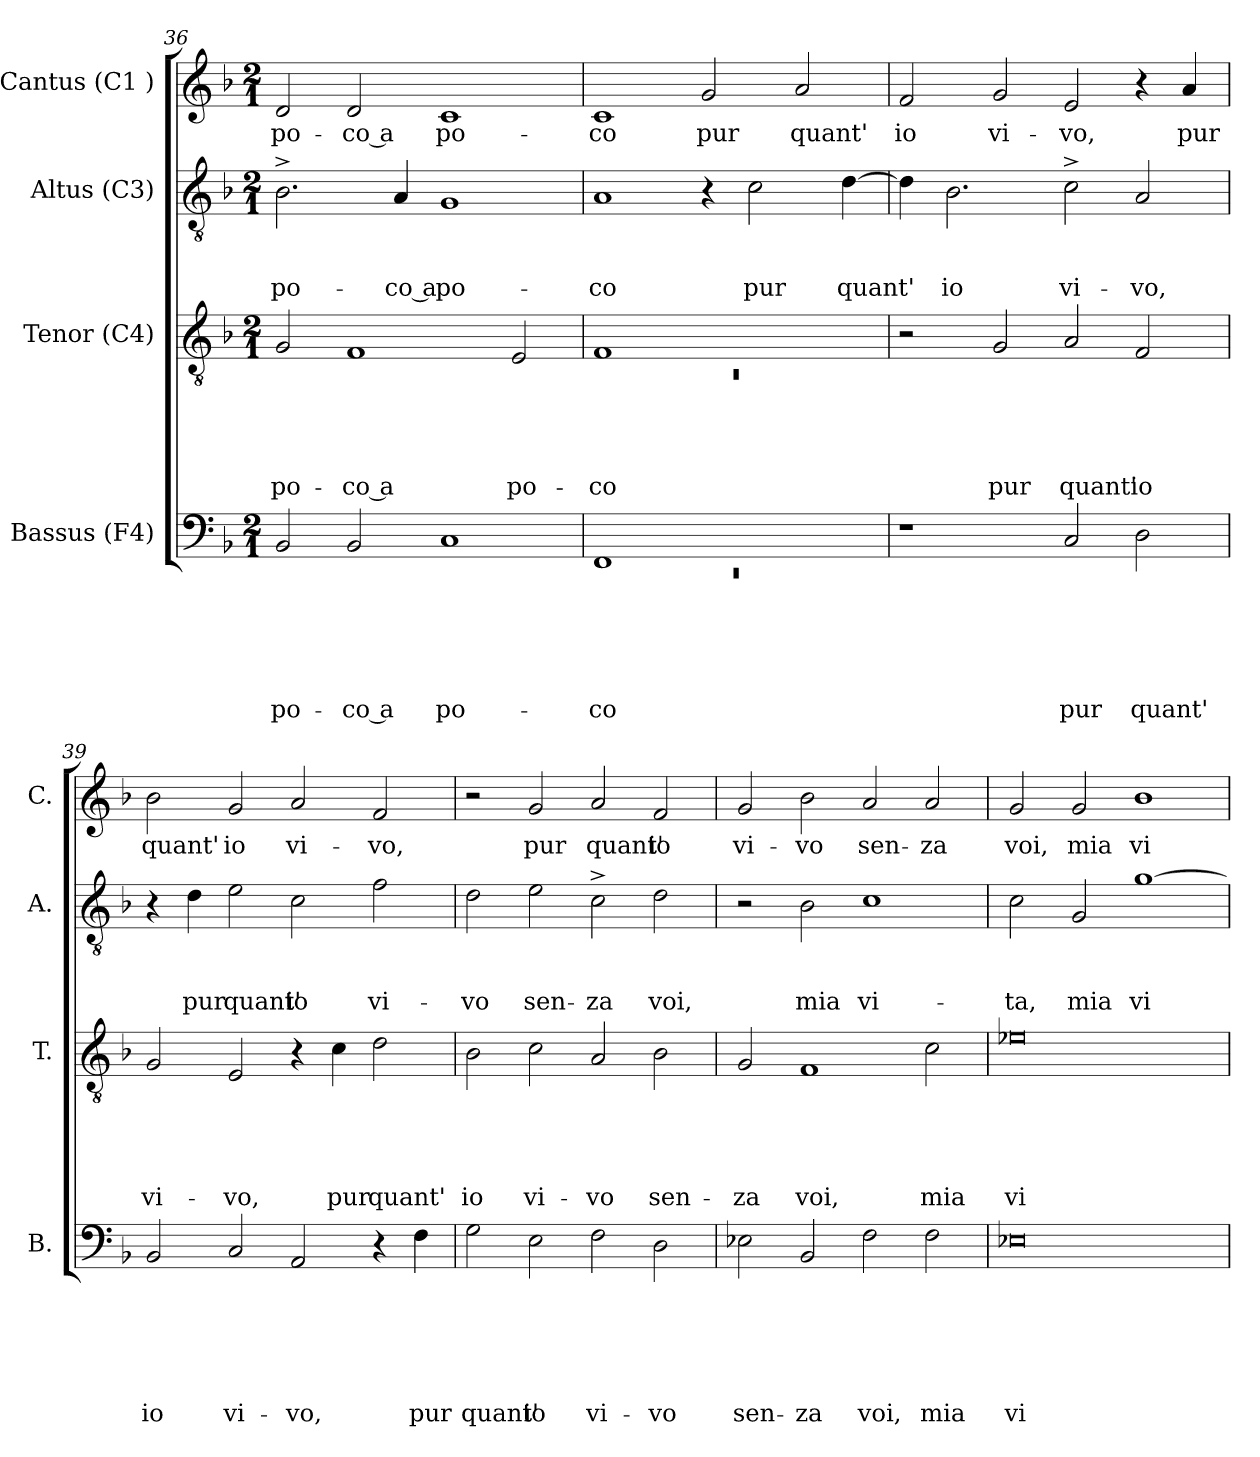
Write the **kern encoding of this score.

**kern	**text	**text	**text	**text	**text	**text	**kern	**text	**text	**text	**text	**text	**kern	**text	**text	**text	**kern	**text
*part4	*part4	*part4	*part4	*part4	*part4	*part4	*part3	*part3	*part3	*part3	*part3	*part3	*part2	*part2	*part2	*part2	*part1	*part1
*staff4	*staff4	*staff4	*staff4	*staff4	*staff4	*staff4	*staff3	*staff3	*staff3	*staff3	*staff3	*staff3	*staff2	*staff2	*staff2	*staff2	*staff1	*staff1
*I"Bassus (F4)	*	*	*	*	*	*	*I"Tenor (C4)	*	*	*	*	*	*I"Altus (C3)	*	*	*	*I"Cantus (C1 )	*
*I'B.	*	*	*	*	*	*	*I'T.	*	*	*	*	*	*I'A.	*	*	*	*I'C.	*
*clefF4	*	*	*	*	*	*	*clefGv2	*	*	*	*	*	*clefGv2	*	*	*	*clefG2	*
*k[b-]	*	*	*	*	*	*	*k[b-]	*	*	*	*	*	*k[b-]	*	*	*	*k[b-]	*
*F:	*	*	*	*	*	*	*F:	*	*	*	*	*	*F:	*	*	*	*F:	*
*M2/1	*	*	*	*	*	*	*M2/1	*	*	*	*	*	*M2/1	*	*	*	*M2/1	*
=36	=36	=36	=36	=36	=36	=36	=36	=36	=36	=36	=36	=36	=36	=36	=36	=36	=36	=36
!	!	!	!	!	!	!LO:LY:b	!	!	!	!	!	!LO:LY:b	!	!	!	!LO:LY:b	!	!LO:LY:b
2BB-/	.	.	.	.	.	po-	2G/	.	.	.	.	po-	2.B-^>\	.	.	po-	2d/	po-
!	!	!	!	!	!	!LO:LY:b:rj	!	!	!	!	!	!LO:LY:b:rj	!	!	!	!	!	!LO:LY:b:rj
2BB-/	.	.	.	.	.	-co a	1F	.	.	.	.	-co a	.	.	.	.	2d/	-co a
!	!	!	!	!	!	!	!	!	!	!	!	!	!	!	!	!LO:LY:b:rj	!	!
.	.	.	.	.	.	.	.	.	.	.	.	.	4A/	.	.	-co a	.	.
!	!	!	!	!	!	!LO:LY:b	!	!	!	!	!	!	!	!	!	!LO:LY:b	!	!LO:LY:b
1C	.	.	.	.	.	po-	.	.	.	.	.	.	1G	.	.	po-	1c	po-
!	!	!	!	!	!	!	!	!	!	!	!	!LO:LY:b	!	!	!	!	!	!
.	.	.	.	.	.	.	2E/	.	.	.	.	po-	.	.	.	.	.	.
!!LO:LB:g=z
=37	=37	=37	=37	=37	=37	=37	=37	=37	=37	=37	=37	=37	=37	=37	=37	=37	=37	=37
*^	*	*	*	*	*	*	*^	*	*	*	*	*	*	*	*	*	*	*
!	!LO:N:vis=1	!	!	!	!	!	!LO:LY:b	!	!LO:N:vis=1	!	!	!	!	!LO:LY:b	!	!	!	!LO:LY:b	!	!LO:LY:b
1FF	0rEE	.	.	.	.	.	-co	1F	0rC	.	.	.	.	-co	1A	.	.	-co	1c	-co
!	!	!	!	!	!	!	!	!	!	!	!	!	!	!	!	!	!	!	!	!LO:LY:b
1ryy	.	.	.	.	.	.	.	1ryy	.	.	.	.	.	.	4r	.	.	.	2g/	pur
!	!	!	!	!	!	!	!	!	!	!	!	!	!	!	!	!	!	!LO:LY:b	!	!
.	.	.	.	.	.	.	.	.	.	.	.	.	.	.	2c\	.	.	pur	.	.
!	!	!	!	!	!	!	!	!	!	!	!	!	!	!	!	!	!	!	!	!LO:LY:b
.	.	.	.	.	.	.	.	.	.	.	.	.	.	.	.	.	.	.	2a/	quant'
!	!	!	!	!	!	!	!	!	!	!	!	!	!	!	!	!	!	!LO:LY:b	!	!
.	.	.	.	.	.	.	.	.	.	.	.	.	.	.	[>4d\	.	.	quant'	.	.
*v	*v	*	*	*	*	*	*	*	*	*	*	*	*	*	*	*	*	*	*	*
*	*	*	*	*	*	*	*v	*v	*	*	*	*	*	*	*	*	*	*	*
=38	=38	=38	=38	=38	=38	=38	=38	=38	=38	=38	=38	=38	=38	=38	=38	=38	=38	=38
!	!	!	!	!	!	!	!	!	!	!	!	!	!	!	!	!	!	!LO:LY:b
1r	.	.	.	.	.	.	2r	.	.	.	.	.	4d\]	.	.	.	2f/	io
!	!	!	!	!	!	!	!	!	!	!	!	!	!	!	!	!LO:LY:b	!	!
.	.	.	.	.	.	.	.	.	.	.	.	.	2.B-\	.	.	io	.	.
!	!	!	!	!	!	!	!	!	!	!	!	!LO:LY:b	!	!	!	!	!	!LO:LY:b
.	.	.	.	.	.	.	2G/	.	.	.	.	pur	.	.	.	.	2g/	vi-
!	!	!	!	!	!	!LO:LY:b	!	!	!	!	!	!LO:LY:b	!	!	!	!LO:LY:b	!	!LO:LY:b
2C/	.	.	.	.	.	pur	2A/	.	.	.	.	quant'	2c^>\	.	.	vi-	2e/	-vo,
!	!	!	!	!	!	!LO:LY:b	!	!	!	!	!	!LO:LY:b	!	!	!	!LO:LY:b	!	!
2D\	.	.	.	.	.	quant'	2F/	.	.	.	.	io	2A/	.	.	-vo,	4r	.
!	!	!	!	!	!	!	!	!	!	!	!	!	!	!	!	!	!	!LO:LY:b
.	.	.	.	.	.	.	.	.	.	.	.	.	.	.	.	.	4a/	pur
=39	=39	=39	=39	=39	=39	=39	=39	=39	=39	=39	=39	=39	=39	=39	=39	=39	=39	=39
!	!	!	!	!	!	!LO:LY:b	!	!	!	!	!	!LO:LY:b	!	!	!	!	!	!LO:LY:b
2BB-/	.	.	.	.	.	io	2G/	.	.	.	.	vi-	4r	.	.	.	2b-\	quant'
!	!	!	!	!	!	!	!	!	!	!	!	!	!	!	!	!LO:LY:b	!	!
.	.	.	.	.	.	.	.	.	.	.	.	.	4d\	.	.	pur	.	.
!	!	!	!	!	!	!LO:LY:b	!	!	!	!	!	!LO:LY:b	!	!	!	!LO:LY:b	!	!LO:LY:b
2C/	.	.	.	.	.	vi-	2E/	.	.	.	.	-vo,	2e\	.	.	quant'	2g/	io
!	!	!	!	!	!	!LO:LY:b	!	!	!	!	!	!	!	!	!	!LO:LY:b	!	!LO:LY:b
2AA/	.	.	.	.	.	-vo,	4r	.	.	.	.	.	2c\	.	.	io	2a/	vi-
!	!	!	!	!	!	!	!	!	!	!	!	!LO:LY:b	!	!	!	!	!	!
.	.	.	.	.	.	.	4c\	.	.	.	.	pur	.	.	.	.	.	.
!	!	!	!	!	!	!	!	!	!	!	!	!LO:LY:b	!	!	!	!LO:LY:b	!	!LO:LY:b
4r	.	.	.	.	.	.	2d\	.	.	.	.	quant'	2f\	.	.	vi-	2f/	-vo,
!	!	!	!	!	!	!LO:LY:b	!	!	!	!	!	!	!	!	!	!	!	!
4F\	.	.	.	.	.	pur	.	.	.	.	.	.	.	.	.	.	.	.
=40	=40	=40	=40	=40	=40	=40	=40	=40	=40	=40	=40	=40	=40	=40	=40	=40	=40	=40
!	!	!	!	!	!	!LO:LY:b	!	!	!	!	!	!LO:LY:b	!	!	!	!LO:LY:b	!	!
2G\	.	.	.	.	.	quant'	2B-\	.	.	.	.	io	2d\	.	.	-vo	2r	.
!	!	!	!	!	!	!LO:LY:b	!	!	!	!	!	!LO:LY:b	!	!	!	!LO:LY:b	!	!LO:LY:b
2E\	.	.	.	.	.	io	2c\	.	.	.	.	vi-	2e\	.	.	sen-	2g/	pur
!	!	!	!	!	!	!LO:LY:b	!	!	!	!	!	!LO:LY:b	!	!	!	!LO:LY:b	!	!LO:LY:b
2F\	.	.	.	.	.	vi-	2A/	.	.	.	.	-vo	2c^>\	.	.	-za	2a/	quant'
!	!	!	!	!	!	!LO:LY:b	!	!	!	!	!	!LO:LY:b	!	!	!	!LO:LY:b	!	!LO:LY:b
2D\	.	.	.	.	.	-vo	2B-\	.	.	.	.	sen-	2d\	.	.	voi,	2f/	io
!!LO:LB:g=z
=41	=41	=41	=41	=41	=41	=41	=41	=41	=41	=41	=41	=41	=41	=41	=41	=41	=41	=41
!	!	!	!	!	!	!LO:LY:b	!	!	!	!	!	!LO:LY:b	!	!	!	!	!	!LO:LY:b
2E-X\	.	.	.	.	.	sen-	2G/	.	.	.	.	-za	2r	.	.	.	2g/	vi-
!	!	!	!	!	!	!LO:LY:b	!	!	!	!	!	!LO:LY:b	!	!	!	!LO:LY:b	!	!LO:LY:b
2BB-/	.	.	.	.	.	-za	1F	.	.	.	.	voi,	2B-\	.	.	mia	2b-\	-vo
!	!	!	!	!	!	!LO:LY:b	!	!	!	!	!	!	!	!	!	!LO:LY:b	!	!LO:LY:b
2F\	.	.	.	.	.	voi,	.	.	.	.	.	.	1c	.	.	vi-	2a/	sen-
!	!	!	!	!	!	!LO:LY:b	!	!	!	!	!	!LO:LY:b	!	!	!	!	!	!LO:LY:b
2F\	.	.	.	.	.	mia	2c\	.	.	.	.	mia	.	.	.	.	2a/	-za
=42	=42	=42	=42	=42	=42	=42	=42	=42	=42	=42	=42	=42	=42	=42	=42	=42	=42	=42
!	!	!	!	!	!	!LO:LY:b:rj	!	!	!	!	!	!LO:LY:b:rj	!	!	!	!LO:LY:b	!	!LO:LY:b
0E-X	.	.	.	.	.	vi-	0e-X	.	.	.	.	vi-	2c\	.	.	-ta,	2g/	voi,
!	!	!	!	!	!	!	!	!	!	!	!	!	!	!	!	!LO:LY:b	!	!LO:LY:b
.	.	.	.	.	.	.	.	.	.	.	.	.	2G/	.	.	mia	2g/	mia
!	!	!	!	!	!	!	!	!	!	!	!	!	!	!	!	!LO:LY:b	!	!LO:LY:b
.	.	.	.	.	.	.	.	.	.	.	.	.	[>1g	.	.	vi-	1b-	vi
=	=	=	=	=	=	=	=	=	=	=	=	=	=	=	=	=	=	=
*-	*-	*-	*-	*-	*-	*-	*-	*-	*-	*-	*-	*-	*-	*-	*-	*-	*-	*-
